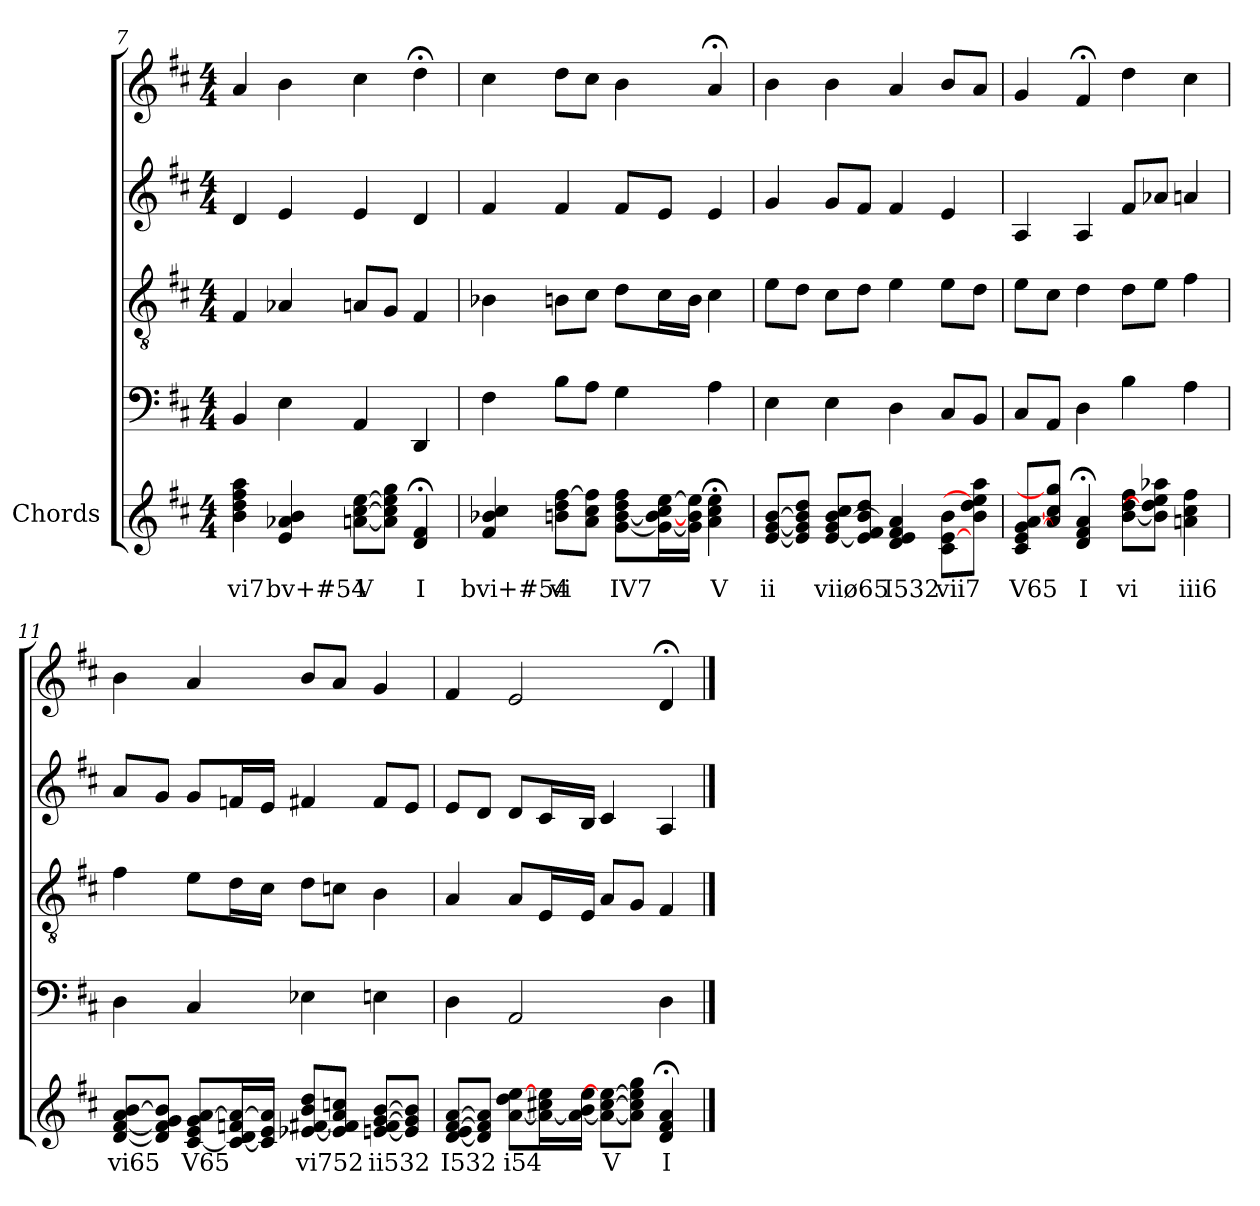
**kern	**text	**kern	**kern	**kern	**kern
*part5	*part5	*part4	*part3	*part2	*part1
*staff5	*staff5	*staff4	*staff3	*staff2	*staff1
*I"Chords	*	*	*	*	*
*clefG2	*	*clefF4	*clefGv2	*clefG2	*clefG2
*k[f#c#]	*	*k[f#c#]	*k[f#c#]	*k[f#c#]	*k[f#c#]
*M4/4	*	*M4/4	*M4/4	*M4/4	*M4/4
=7	=7	=7	=7	=7	=7
4b 4dd 4ff# 4aa	vi7	4BB/	4F#/	4d/	4a/
4e 4a-X 4b	bv+#54	4E\	4A-X/	4e/	4b\
[8an\ [8cc# [8eeL	V	4AA/	8An/L	4e/	4cc#\
8a\] 8cc#] 8ee] 8ggJ	.	.	8G/J	.	.
4d;< 4f#;<	I	4DD/	4F#/	4d/	4dd;<\
=8	=8	=8	=8	=8	=8
4f# 4b-X 4cc#	bvi+#54	4F#\	4B-X\	4f#/	4cc#\
8bn\ 8dd [8ff#L	vi	8B\L	8Bn\L	4f#/	8dd\L
8a\ 8cc# 8ff#]J	.	8A\J	8c#\J	.	8cc#\J
[8g\ [8b 8dd 8ff#L	IV7	4G\	8d\L	8f#/L	4b\
16g\_ 16b_ 16cc# [16eeL	.	.	16c#\L	8e/J	.
16g\] 16b 16ee]JJ	.	.	16B\JJ	.	.
4a;< 4cc#;< 4ee;<	V	4A\	4c#\	4e/	4a;</
=9	=9	=9	=9	=9	=9
[8e/ [8g [8bL	ii	4E\	8e\L	4g/	4b\
8e/] 8g] 8b] 8ddJ	.	.	8d\J	.	.
[8e/ 8g [8b 8cc#L	viiø65	4E\	8c#\L	8g/L	4b\
8e/] 8f# 8b] 8ddJ	.	.	8d\J	8f#/J	.
4d 4e 4f# 4a	I532	4D\	4e\	4f#/	4a/
8c#\ [8e 8bL	vii7	8C#/L	8e\L	4e/	8b/L
8b\ 8dd 8ee] 8aaJ	.	8BB/J	8d\J	.	8a/J
=10	=10	=10	=10	=10	=10
8c#/ 8e [8g [8aL	V65	8C#/L	8e\L	4A/	4g/
8a/ 8cc# 8gg]J	.	8AA/J	8c#\J	.	.
4d;< 4f#;< 4a;<	I	4D\	4d\	4A/	4f#;</
[8b\ 8dd 8ff#L	vi	4B\	8d\L	8f#/L	4dd\
8b\] 8dd] 8ee 8aa-XJ	.	.	8e\J	8a-X/J	.
4an 4cc# 4ff#	iii6	4A\	4f#\	4an/	4cc#\
!!LO:LB:g=z
=11	=11	=11	=11	=11	=11
[8d/ [8f# 8a [8bL	vi65	4D\	4f#\	8a/L	4b\
8d/] 8f#] 8g 8b]J	.	.	.	8g/J	.
[8c#/ 8e 8g [8aL	V65	4C#/	8e\L	8g/L	4a/
16c#/_ 16d 16fn 16a_L	.	.	16d\L	16fn/L	.
16c#/] 16e 16a]JJ	.	.	16c#\JJ	16e/JJ	.
[8e-X/ [8f#X 8b 8ddL	vi752	4E-X\	8d\L	4f#X/	8b/L
8e-/] 8f#] 8a 8ccnJ	.	.	8cn\J	.	8a/J
[8en/ 8f# [8g [8bL	ii532	4En\	4B\	8f#/L	4g/
8e/] 8g] 8b]J	.	.	.	8e/J	.
=12	=12	=12	=12	=12	=12
[8d/ 8e [8f# [8aL	I532	4D\	4A/	8e/L	4f#/
8d/] 8f#] 8a]J	.	.	.	8d/J	.
[8a\ 8dd [8eeL	i54	2AA/	8A/L	8d/L	2e/
16a\_ 16cc#X 16eeL	.	.	16E/L	16c#/L	.
16a\_ 16b 16eeJJ	.	.	16E/JJ	16B/JJ	.
8a\_ [8cc# 8ee_L	V	.	8A/L	4c#/	.
8a\] 8cc#] 8ee] 8ggJ	.	.	8G/J	.	.
4d;< 4f#;< 4a;<	I	4D\	4F#/	4A/	4d;</
==	==	==	==	==	==
*-	*-	*-	*-	*-	*-
